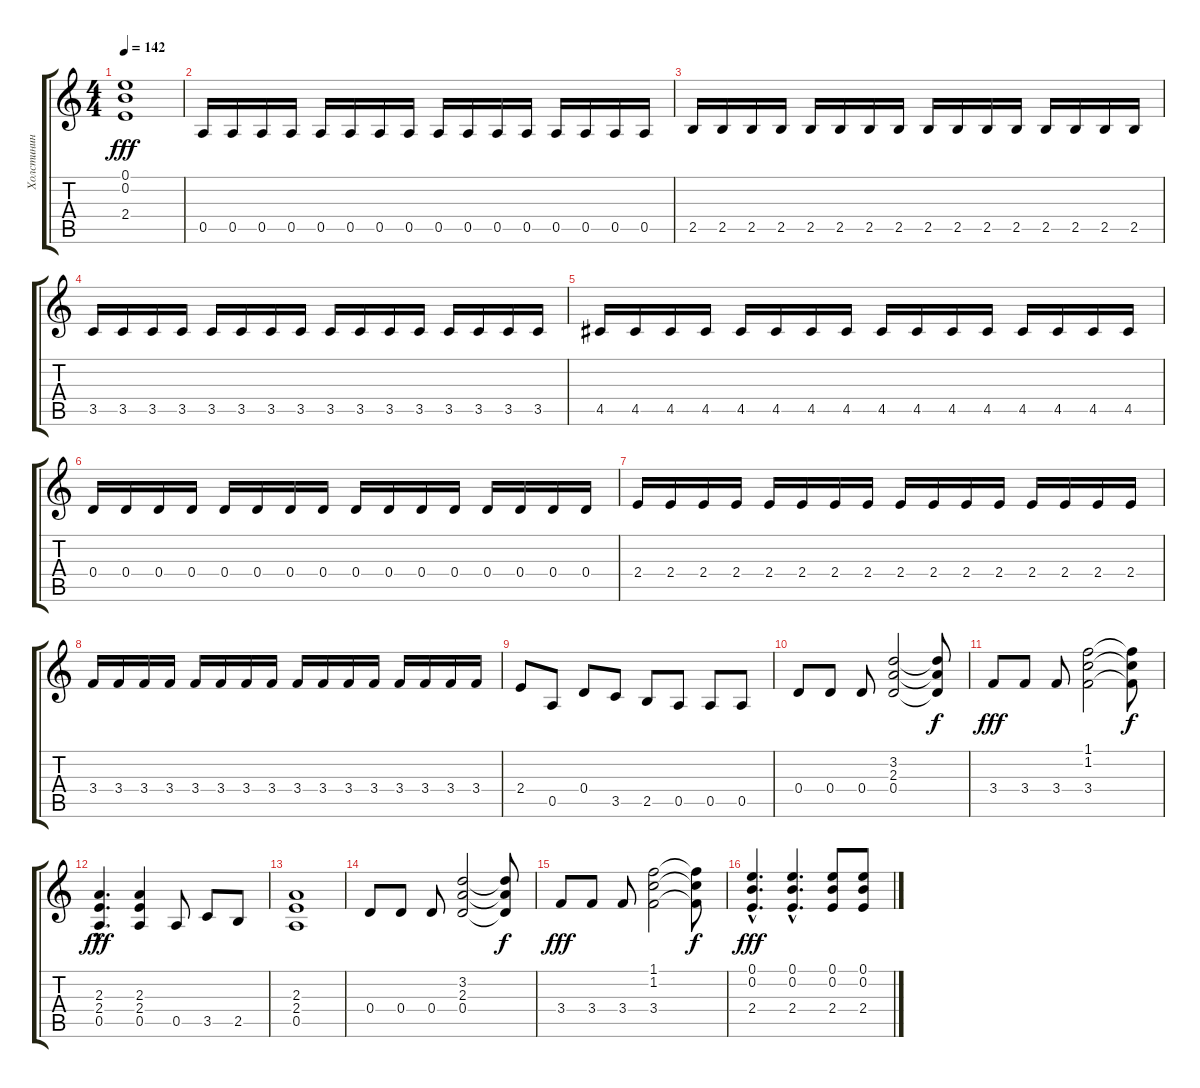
\track ("Холстинин" "Холстинин") {instrument distortionguitar}
\staff {score tabs}
\tuning (E4 B3 G3 D3 A2 E2) {hide}
\ts (4 4)
\tempo 142
\clef g2
\ks c
(0.1 0.2 2.4).1{dy fff} |
0.5.16 0.5.16 0.5.16 0.5.16 0.5.16 0.5.16 0.5.16 0.5.16 0.5.16 0.5.16 0.5.16 0.5.16 0.5.16 0.5.16 0.5.16 0.5.16 |
2.5.16 2.5.16 2.5.16 2.5.16 2.5.16 2.5.16 2.5.16 2.5.16 2.5.16 2.5.16 2.5.16 2.5.16 2.5.16 2.5.16 2.5.16 2.5.16 |
3.5.16 3.5.16 3.5.16 3.5.16 3.5.16 3.5.16 3.5.16 3.5.16 3.5.16 3.5.16 3.5.16 3.5.16 3.5.16 3.5.16 3.5.16 3.5.16 |
4.5.16 4.5.16 4.5.16 4.5.16 4.5.16 4.5.16 4.5.16 4.5.16 4.5.16 4.5.16 4.5.16 4.5.16 4.5.16 4.5.16 4.5.16 4.5.16 |
0.4.16 0.4.16 0.4.16 0.4.16 0.4.16 0.4.16 0.4.16 0.4.16 0.4.16 0.4.16 0.4.16 0.4.16 0.4.16 0.4.16 0.4.16 0.4.16 |
2.4.16 2.4.16 2.4.16 2.4.16 2.4.16 2.4.16 2.4.16 2.4.16 2.4.16 2.4.16 2.4.16 2.4.16 2.4.16 2.4.16 2.4.16 2.4.16 |
3.4.16 3.4.16 3.4.16 3.4.16 3.4.16 3.4.16 3.4.16 3.4.16 3.4.16 3.4.16 3.4.16 3.4.16 3.4.16 3.4.16 3.4.16 3.4.16 |
2.4.8 0.5.8 0.4.8 3.5.8 2.5.8 0.5.8 0.5.8 0.5.8 |
0.4.8 0.4.8 0.4.8 (3.2 2.3 0.4).2 (3.2{t} 2.3{t} 0.4{t}).8{dy f} |
3.4.8{dy fff} 3.4.8 3.4.8 (1.1 1.2 3.4).2 (1.1{t} 1.2{t} 3.4{t}).8{dy f} |
(2.3{hac} 2.4{hac} 0.5{hac}).4{d dy fff} (2.3 2.4 0.5).4 0.5.8 3.5.8 2.5.8 |
(2.3 2.4 0.5).1 |
0.4.8 0.4.8 0.4.8 (3.2 2.3 0.4).2 (3.2{t} 2.3{t} 0.4{t}).8{dy f} |
3.4.8{dy fff} 3.4.8 3.4.8 (1.1 1.2 3.4).2 (1.1{t} 1.2{t} 3.4{t}).8{dy f} |
(0.1{hac} 0.2{hac} 2.4{hac}).4{d dy fff} (0.1{hac} 0.2{hac} 2.4{hac}).4{d} (0.1 0.2 2.4).8 (0.1 0.2 2.4).8
